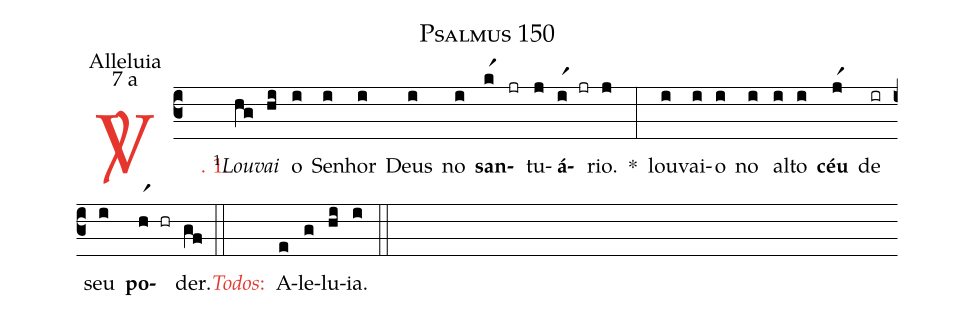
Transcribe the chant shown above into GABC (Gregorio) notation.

name: Psalmus 150;
office-part: Alleluia;
mode: 7;
mode-differentia: a;
%%
(c3)

<c><sp>V/</sp>. 1.</c>() <v>\VSup{1}</v><i>Lou</i>(hg)<i>vai</i>(hi) o(i) Se(i)nhor(i) Deus(i) no(i) <b>san</b>(kr1)(jr)tu(j)<b>á</b>(ir1 jr)rio.(j) *(:) lou(i)vai-(i)o(i) no(i) al(i)to(i) <b>céu</b>(jr1) de(ir) seu(i) <b>po</b>(hr1 hr)der.(gf) (::)

<nlba><c><i>Todos</i>:</c>() A</nlba>(e)le(g)lu(hi)ia.(i) (::)
